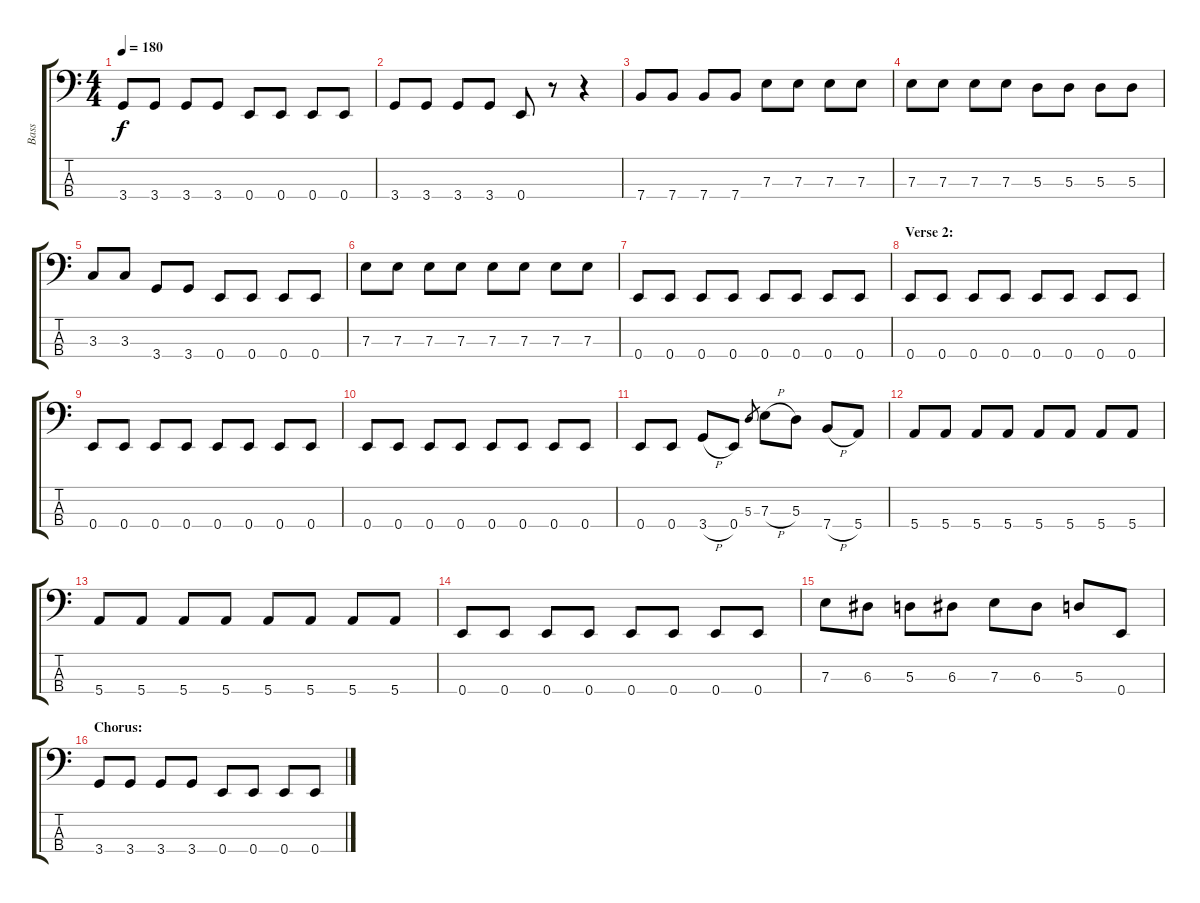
\track ("Bass" "Bass") {instrument electricbasspick}
\staff {score tabs}
\tuning (G2 D2 A1 E1) {hide}
\ts (4 4)
\tempo 180
\clef f4
\ks c
3.4.8{dy f} 3.4.8 3.4.8 3.4.8 0.4.8 0.4.8 0.4.8 0.4.8 |
3.4.8 3.4.8 3.4.8 3.4.8 0.4.8 r.8 r.4 |
7.4.8 7.4.8 7.4.8 7.4.8 7.3.8 7.3.8 7.3.8 7.3.8 |
7.3.8 7.3.8 7.3.8 7.3.8 5.3.8 5.3.8 5.3.8 5.3.8 |
3.3.8 3.3.8 3.4.8 3.4.8 0.4.8 0.4.8 0.4.8 0.4.8 |
7.3.8 7.3.8 7.3.8 7.3.8 7.3.8 7.3.8 7.3.8 7.3.8 |
0.4.8 0.4.8 0.4.8 0.4.8 0.4.8 0.4.8 0.4.8 0.4.8 |
\section ("" "Verse 2:")
0.4.8 0.4.8 0.4.8 0.4.8 0.4.8 0.4.8 0.4.8 0.4.8 |
0.4.8 0.4.8 0.4.8 0.4.8 0.4.8 0.4.8 0.4.8 0.4.8 |
0.4.8 0.4.8 0.4.8 0.4.8 0.4.8 0.4.8 0.4.8 0.4.8 |
0.4.8 0.4.8 3.4{h}.8 0.4.8 5.3.8{gr} 7.3{h}.8 5.3.8 7.4{h}.8 5.4.8 |
5.4.8 5.4.8 5.4.8 5.4.8 5.4.8 5.4.8 5.4.8 5.4.8 |
5.4.8 5.4.8 5.4.8 5.4.8 5.4.8 5.4.8 5.4.8 5.4.8 |
0.4.8 0.4.8 0.4.8 0.4.8 0.4.8 0.4.8 0.4.8 0.4.8 |
7.3.8 6.3.8 5.3.8 6.3.8 7.3.8 6.3.8 5.3.8 0.4.8 |
\section ("" "Chorus:")
3.4.8 3.4.8 3.4.8 3.4.8 0.4.8 0.4.8 0.4.8 0.4.8
